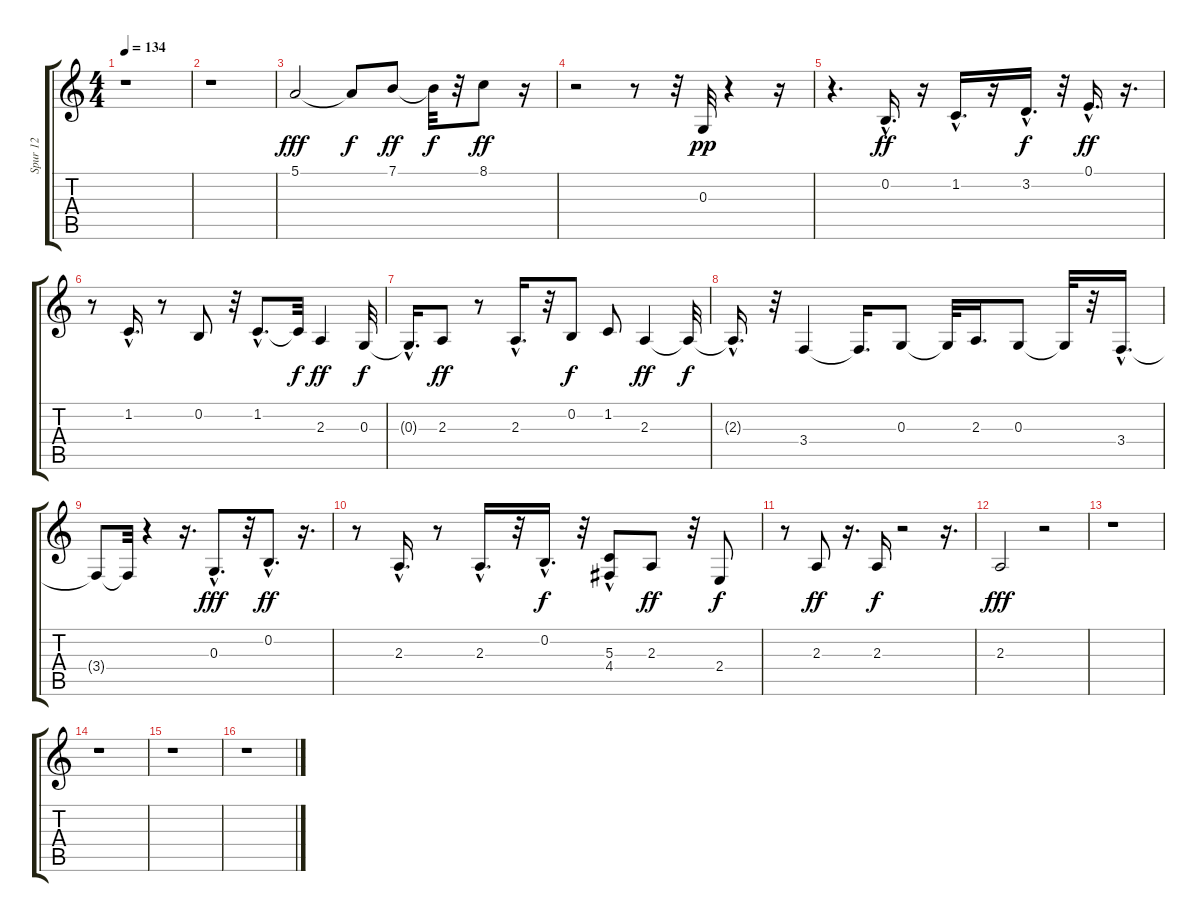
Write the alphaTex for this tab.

\track ("Spur 12" "Spur 12") {instrument tenorsax}
\staff {score tabs}
\tuning (E4 B3 G3 D3 A2 E2) {hide}
\ts (4 4)
\tempo 134
\clef g2
\ks c
r.1{dy fff instrument tenorsax} |
r.1 |
5.1.2 5.1{t}.8{dy f} 7.1.8{dy ff} 7.1{t}.32{dy f} r.32 8.1.8{dy ff} r.16 |
r.2 r.8 r.32 0.3.32{dy pp} r.4 r.16 |
r.4{d} 0.2{hac}.16{d dy ff} r.16 1.2{hac}.16{d} r.16 3.2{hac}.16{d dy f} r.32 0.1{hac}.16{d dy ff} r.16{d} |
r.8 1.2{hac}.16{d} r.8 0.2.8 r.32 1.2{hac}.8{d} 1.2{t}.32{dy f} 2.3.4{dy ff} 0.3.32{dy f} |
0.3{hac t}.16{d} 2.3.8{dy ff} r.8 2.3{hac}.16{d} r.32 0.2.8{dy f} 1.2.8 2.3.4{dy ff} 2.3{t}.32{dy f} |
2.3{hac t}.16{d} r.32 3.4.4 3.4{t}.16{d} 0.3.8 0.3{t}.32 2.3.16{d} 0.3.8 0.3{t}.32 r.32 3.4{hac}.16{d} |
3.4{t}.8 3.4{t}.32 r.4 r.16{d} 0.3{hac}.8{d dy fff} r.32 0.2{hac}.8{d dy ff} r.16{d} |
r.8 2.3{hac}.16{d} r.8 2.3{hac}.16{d} r.32 0.2{hac}.16{d dy f} r.32 (5.3 4.4{hac}).8 2.3.8{dy ff} r.32 2.4.8{dy f} |
r.8 2.3.8{dy ff} r.16{d} 2.3.16{dy f} r.2 r.16{d} |
2.3.2{dy fff} r.2 |
r.1 |
r.1 |
r.1 |
r.1
